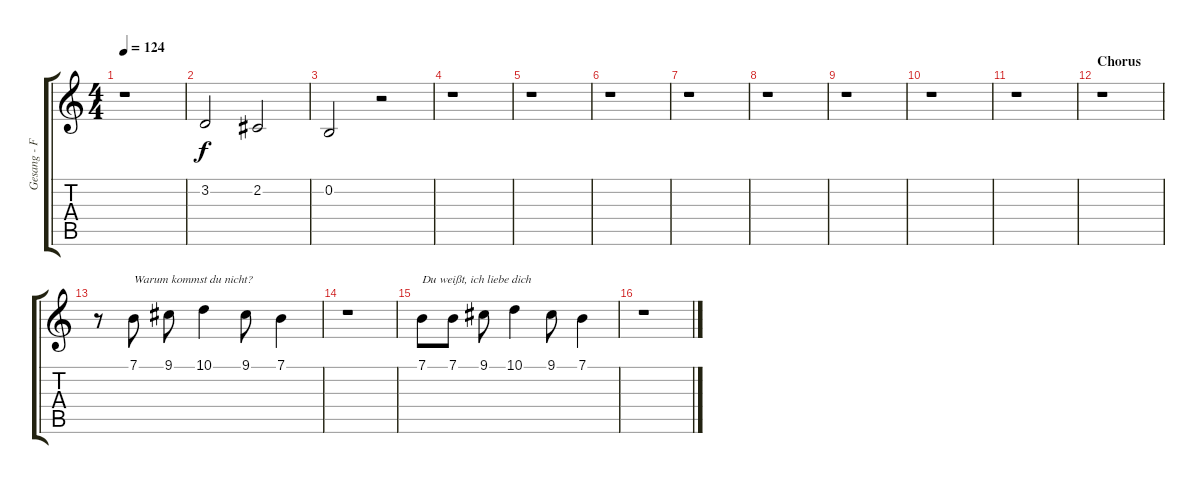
\track ("Gesang - Farin + Bela" "Gesang - F") {instrument pad4choir}
\staff {score tabs}
\tuning (E4 B3 G3 D3 A2 E2) {hide}
\ts (4 4)
\tempo 124
\clef g2
\ks c
r.1{dy f} |
3.2.2 2.2.2 |
0.2.2 r.2 |
r.1 |
r.1 |
r.1 |
r.1 |
r.1 |
r.1 |
r.1 |
r.1 |
\section ("" "Chorus")
r.1 |
r.8 7.1.8{txt "Warum kommst du nicht?"} 9.1.8 10.1.4 9.1.8 7.1.4 |
r.1 |
7.1.8{txt "Du weißt, ich liebe dich"} 7.1.8 9.1.8 10.1.4 9.1.8 7.1.4 |
r.1
